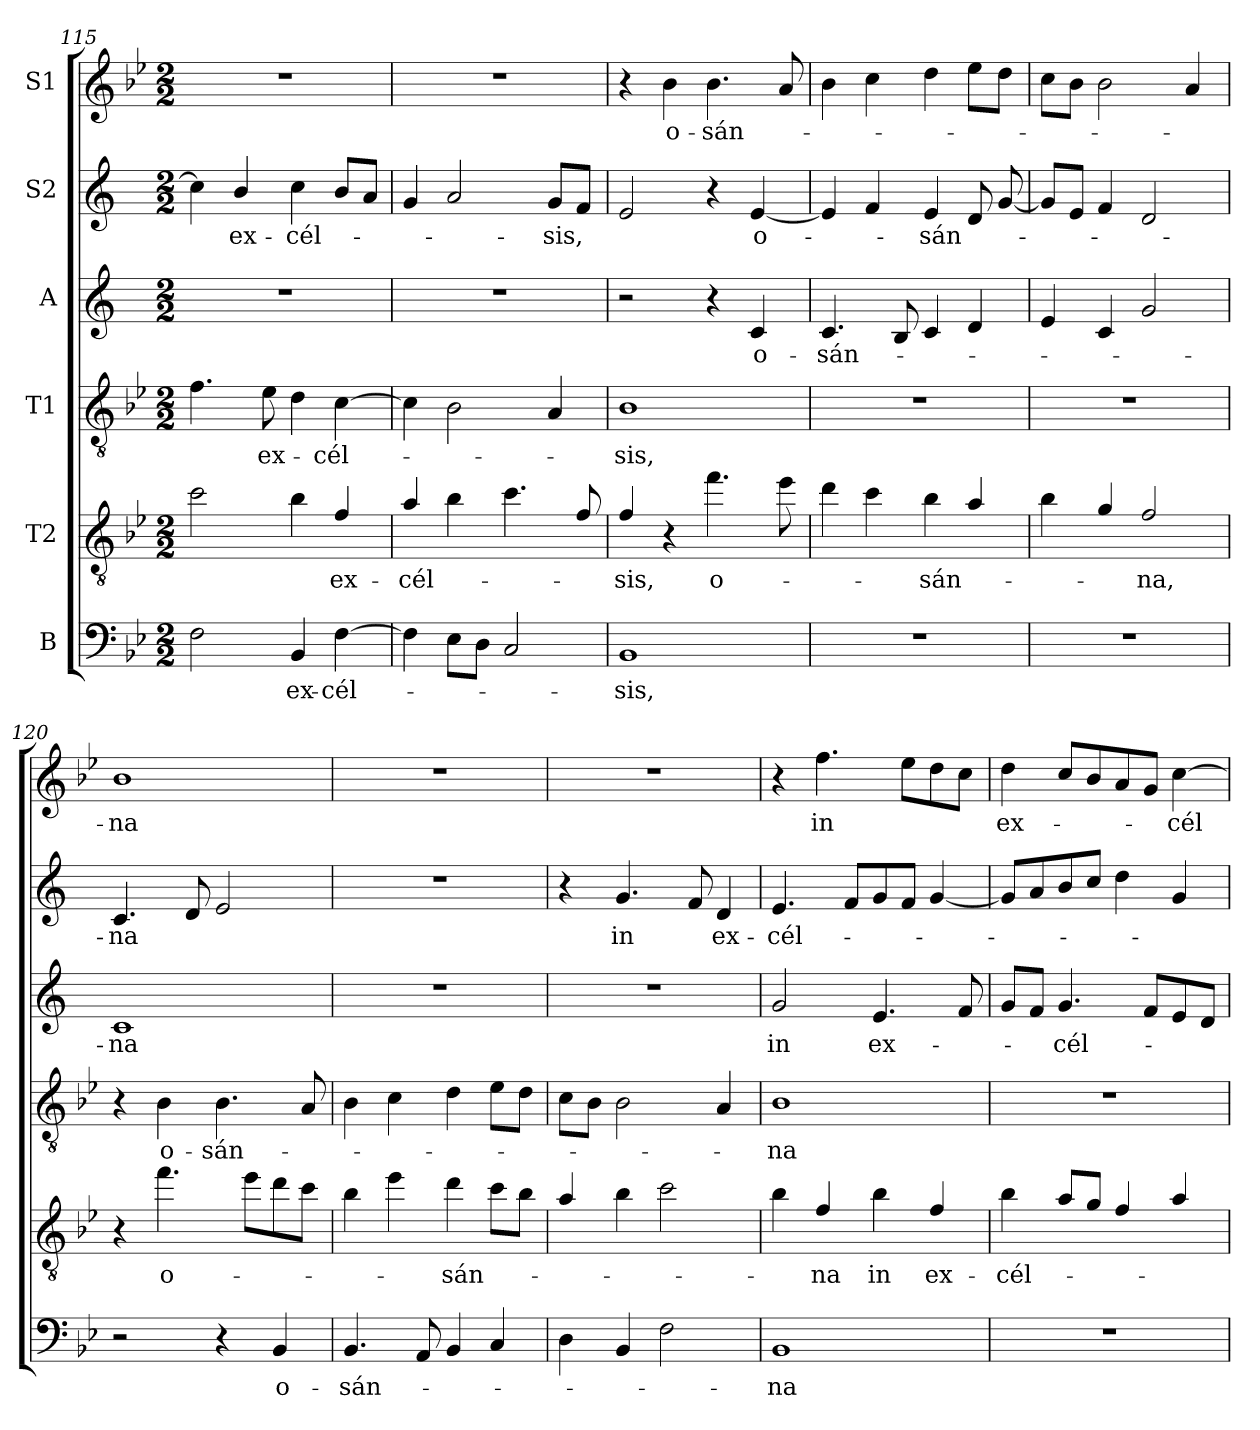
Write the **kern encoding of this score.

**kern	**text	**kern	**text	**kern	**text	**kern	**text	**kern	**text	**kern	**text
*part6	*part6	*part5	*part5	*part4	*part4	*part3	*part3	*part2	*part2	*part1	*part1
*staff6	*staff6	*staff5	*staff5	*staff4	*staff4	*staff3	*staff3	*staff2	*staff2	*staff1	*staff1
*I"B	*	*I"T2	*	*I"T1	*	*I"A	*	*I"S2	*	*I"S1	*
!!LO:PB:g=z
*clefF4	*	*clefGv2	*	*clefGv2	*	*clefG2	*	*clefG2	*	*clefG2	*
*	*	*ITrd8c14	*	*	*	*ITrd1c2	*	*ITrd1c2	*	*	*
*k[b-e-]	*	*k[b-e-]	*	*k[b-e-]	*	*k[b-e-]	*	*k[b-e-]	*	*k[b-e-]	*
*B-:	*	*B-:	*	*B-:	*	*B-:	*	*B-:	*	*B-:	*
*M2/2	*	*M2/2	*	*M2/2	*	*M2/2	*	*M2/2	*	*M2/2	*
=115	=115	=115	=115	=115	=115	=115	=115	=115	=115	=115	=115
2F\	.	2c\	.	4.f\	.	1r	.	4b-\]	.	1r	.
!	!	!	!	!	!	!	!	!	!LO:LY:b	!	!
.	.	.	.	.	.	.	.	4a/	ex-	.	.
!	!	!	!	!	!LO:LY:b	!	!	!	!	!	!
.	.	.	.	8e-\	ex-	.	.	.	.	.	.
!	!LO:LY:b	!	!	!	!	!	!	!	!LO:LY:b	!	!
4BB-/	ex-	4B-\	.	4d\	.	.	.	4b-\	-cél-	.	.
!	!LO:LY:b	!	!LO:LY:b	!	!LO:LY:b	!	!	!	!	!	!
[4F\	-cél-	4F/	ex-	[4c\	-cél-	.	.	8a/L	.	.	.
.	.	.	.	.	.	.	.	8g/J	.	.	.
=116	=116	=116	=116	=116	=116	=116	=116	=116	=116	=116	=116
!	!	!	!LO:LY:b	!	!	!	!	!	!	!	!
4F\]	.	4A/	-cél-	4c\]	.	1r	.	4f/	.	1r	.
8E-\L	.	4B-\	.	2B-\	.	.	.	2g/	.	.	.
8D\J	.	.	.	.	.	.	.	.	.	.	.
2C/	.	4.c\	.	.	.	.	.	.	.	.	.
!	!	!	!	!	!	!	!	!	!LO:LY:b	!	!
.	.	.	.	4A/	.	.	.	8f/L	-sis,	.	.
.	.	8F/	.	.	.	.	.	8e-/J	.	.	.
=117	=117	=117	=117	=117	=117	=117	=117	=117	=117	=117	=117
!	!LO:LY:b	!	!LO:LY:b	!	!LO:LY:b	!	!	!	!	!	!
1BB-	-sis,	4F/	-sis,	1B-	-sis,	2r	.	2d/	.	4r	.
!	!	!	!	!	!	!	!	!	!	!	!LO:LY:b
.	.	4r	.	.	.	.	.	.	.	4b-\	o-
!	!	!	!LO:LY:b	!	!	!	!	!	!	!	!LO:LY:b
.	.	4.f\	o-	.	.	4r	.	4r	.	4.b-\	-sán-
!	!	!	!	!	!	!	!LO:LY:b	!	!LO:LY:b	!	!
.	.	.	.	.	.	4B-/	o-	[4d/	o-	.	.
.	.	8e-\	.	.	.	.	.	.	.	8a/	.
=118	=118	=118	=118	=118	=118	=118	=118	=118	=118	=118	=118
!	!	!	!	!	!	!	!LO:LY:b	!	!	!	!
1r	.	4d\	.	1r	.	4.B-/	-sán-	4d/]	.	4b-\	.
.	.	4c\	.	.	.	.	.	4e-/	.	4cc\	.
.	.	.	.	.	.	8A/	.	.	.	.	.
!	!	!	!LO:LY:b	!	!	!	!	!	!LO:LY:b	!	!
.	.	4B-\	-sán-	.	.	4B-/	.	4d/	-sán-	4dd\	.
.	.	4A/	.	.	.	4c/	.	8c/	.	8ee-\L	.
.	.	.	.	.	.	.	.	[8f/	.	8dd\J	.
=119	=119	=119	=119	=119	=119	=119	=119	=119	=119	=119	=119
1r	.	4B-\	.	1r	.	4d/	.	8f/L]	.	8cc\L	.
.	.	.	.	.	.	.	.	8d/J	.	8b-\J	.
.	.	4G/	.	.	.	4B-/	.	4e-/	.	2b-\	.
!	!	!	!LO:LY:b	!	!	!	!	!	!	!	!
.	.	2F/	-na,	.	.	2f/	.	2c/	.	.	.
.	.	.	.	.	.	.	.	.	.	4a/	.
!!LO:PB:g=z
=120	=120	=120	=120	=120	=120	=120	=120	=120	=120	=120	=120
!	!	!	!	!	!	!	!LO:LY:b	!	!LO:LY:b	!	!LO:LY:b
2r	.	4r	.	4r	.	1B-	-na	4.B-/	-na	1b-	-na
!	!	!	!LO:LY:b	!	!LO:LY:b	!	!	!	!	!	!
.	.	4.f\	o-	4B-\	o-	.	.	.	.	.	.
.	.	.	.	.	.	.	.	8c/	.	.	.
!	!	!	!	!	!LO:LY:b	!	!	!	!	!	!
4r	.	.	.	4.B-\	-sán-	.	.	2d/	.	.	.
.	.	8e-\L	.	.	.	.	.	.	.	.	.
!	!LO:LY:b	!	!	!	!	!	!	!	!	!	!
4BB-/	o-	8d\	.	.	.	.	.	.	.	.	.
.	.	8c\J	.	8A/	.	.	.	.	.	.	.
=121	=121	=121	=121	=121	=121	=121	=121	=121	=121	=121	=121
!	!LO:LY:b	!	!	!	!	!	!	!	!	!	!
4.BB-/	-sán-	4B-\	.	4B-\	.	1r	.	1r	.	1r	.
.	.	4e-\	.	4c\	.	.	.	.	.	.	.
8AA/	.	.	.	.	.	.	.	.	.	.	.
!	!	!	!LO:LY:b	!	!	!	!	!	!	!	!
4BB-/	.	4d\	-sán-	4d\	.	.	.	.	.	.	.
4C/	.	8c\L	.	8e-\L	.	.	.	.	.	.	.
.	.	8B-\J	.	8d\J	.	.	.	.	.	.	.
=122	=122	=122	=122	=122	=122	=122	=122	=122	=122	=122	=122
4D\	.	4A/	.	8c\L	.	1r	.	4r	.	1r	.
.	.	.	.	8B-\J	.	.	.	.	.	.	.
!	!	!	!	!	!	!	!	!	!LO:LY:b	!	!
4BB-/	.	4B-\	.	2B-\	.	.	.	4.f/	in	.	.
2F\	.	2c\	.	.	.	.	.	.	.	.	.
.	.	.	.	.	.	.	.	8e-/	.	.	.
!	!	!	!	!	!	!	!	!	!LO:LY:b	!	!
.	.	.	.	4A/	.	.	.	4c/	ex-	.	.
=123	=123	=123	=123	=123	=123	=123	=123	=123	=123	=123	=123
!	!LO:LY:b	!	!	!	!LO:LY:b	!	!LO:LY:b	!	!LO:LY:b	!	!
1BB-	-na	4B-\	.	1B-	-na	2f/	in	4.d/	-cél-	4r	.
!	!	!	!LO:LY:b	!	!	!	!	!	!	!	!LO:LY:b
.	.	4F/	-na	.	.	.	.	.	.	4.ff\	in
.	.	.	.	.	.	.	.	8e-/L	.	.	.
!	!	!	!LO:LY:b	!	!	!	!LO:LY:b	!	!	!	!
.	.	4B-\	in	.	.	4.d/	ex-	8f/	.	.	.
.	.	.	.	.	.	.	.	8e-/J	.	8ee-\L	.
!	!	!	!LO:LY:b	!	!	!	!	!	!	!	!
.	.	4F/	ex-	.	.	.	.	[4f/	.	8dd\	.
.	.	.	.	.	.	8e-/	.	.	.	8cc\J	.
=124	=124	=124	=124	=124	=124	=124	=124	=124	=124	=124	=124
!	!	!	!LO:LY:b	!	!	!	!	!	!	!	!LO:LY:b
1r	.	4B-\	-cél-	1r	.	8f/L	.	8f/L]	.	4dd\	ex-
.	.	.	.	.	.	8e-/J	.	8g/	.	.	.
!	!	!	!	!	!	!	!LO:LY:b	!	!	!	!
.	.	8A/L	.	.	.	4.f/	-cél-	8a/	.	8cc/L	.
.	.	8G/J	.	.	.	.	.	8b-/J	.	8b-/	.
.	.	4F/	.	.	.	.	.	4cc\	.	8a/	.
.	.	.	.	.	.	8e-/L	.	.	.	8g/J	.
!	!	!	!	!	!	!	!	!	!	!	!LO:LY:b
.	.	4A/	.	.	.	8d/	.	4f/	.	[4cc\	-cél-
.	.	.	.	.	.	8c/J	.	.	.	.	.
=	=	=	=	=	=	=	=	=	=	=	=
*-	*-	*-	*-	*-	*-	*-	*-	*-	*-	*-	*-
